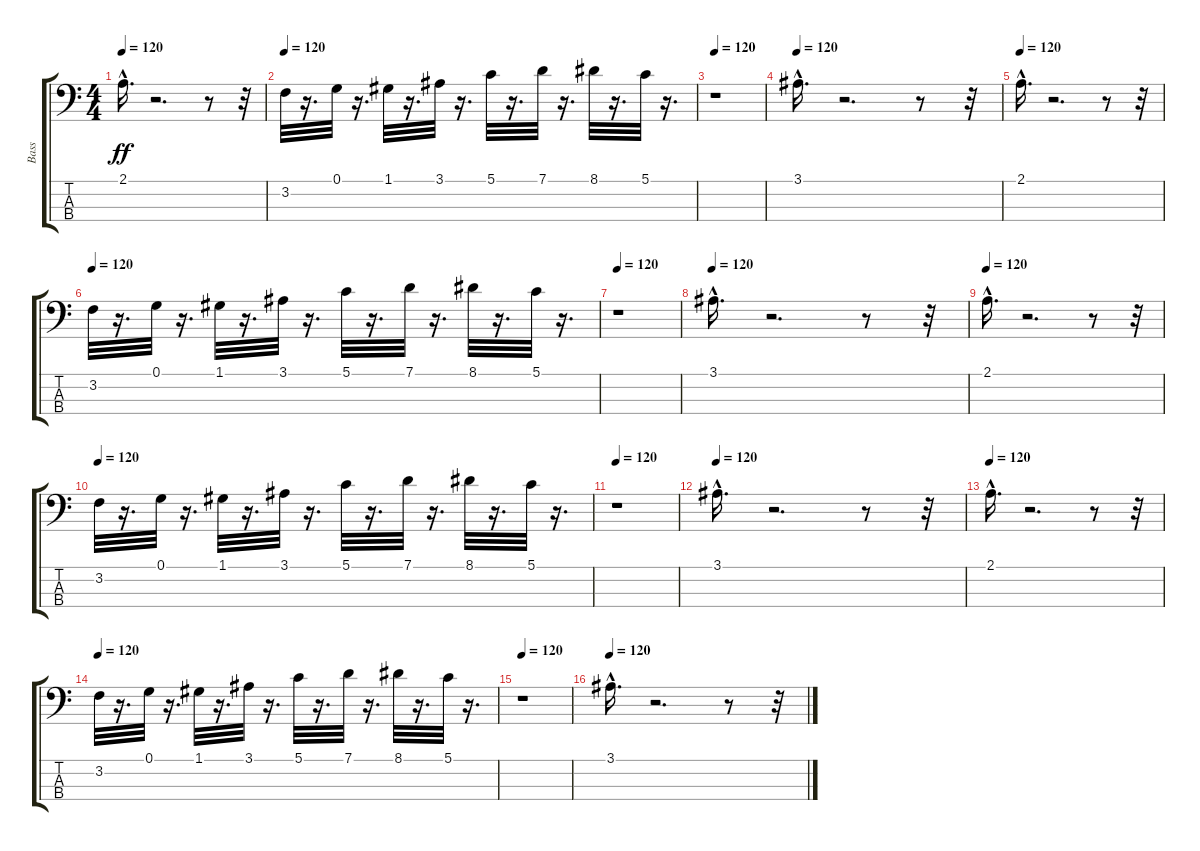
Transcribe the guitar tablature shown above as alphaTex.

\track ("Bass" "Bass") {instrument fretlessbass}
\staff {score tabs}
\tuning (G2 D2 A1 E1) {hide}
\ts (4 4)
\tempo 120
\clef f4
\ks c
2.1{hac}.16{d dy ff} r.2{d} r.8 r.32 |
\tempo 120
3.2.32 r.16{d} 0.1.32 r.16{d} 1.1.32 r.16{d} 3.1.32 r.16{d} 5.1.32 r.16{d} 7.1.32 r.16{d} 8.1.32 r.16{d} 5.1.32 r.16{d} |
\tempo 120
r.1 |
\tempo 120
3.1{hac}.16{d} r.2{d} r.8 r.32 |
\tempo 120
2.1{hac}.16{d} r.2{d} r.8 r.32 |
\tempo 120
3.2.32 r.16{d} 0.1.32 r.16{d} 1.1.32 r.16{d} 3.1.32 r.16{d} 5.1.32 r.16{d} 7.1.32 r.16{d} 8.1.32 r.16{d} 5.1.32 r.16{d} |
\tempo 120
r.1 |
\tempo 120
3.1{hac}.16{d} r.2{d} r.8 r.32 |
\tempo 120
2.1{hac}.16{d} r.2{d} r.8 r.32 |
\tempo 120
3.2.32 r.16{d} 0.1.32 r.16{d} 1.1.32 r.16{d} 3.1.32 r.16{d} 5.1.32 r.16{d} 7.1.32 r.16{d} 8.1.32 r.16{d} 5.1.32 r.16{d} |
\tempo 120
r.1 |
\tempo 120
3.1{hac}.16{d} r.2{d} r.8 r.32 |
\tempo 120
2.1{hac}.16{d} r.2{d} r.8 r.32 |
\tempo 120
3.2.32 r.16{d} 0.1.32 r.16{d} 1.1.32 r.16{d} 3.1.32 r.16{d} 5.1.32 r.16{d} 7.1.32 r.16{d} 8.1.32 r.16{d} 5.1.32 r.16{d} |
\tempo 120
r.1 |
\tempo 120
3.1{hac}.16{d} r.2{d} r.8 r.32
